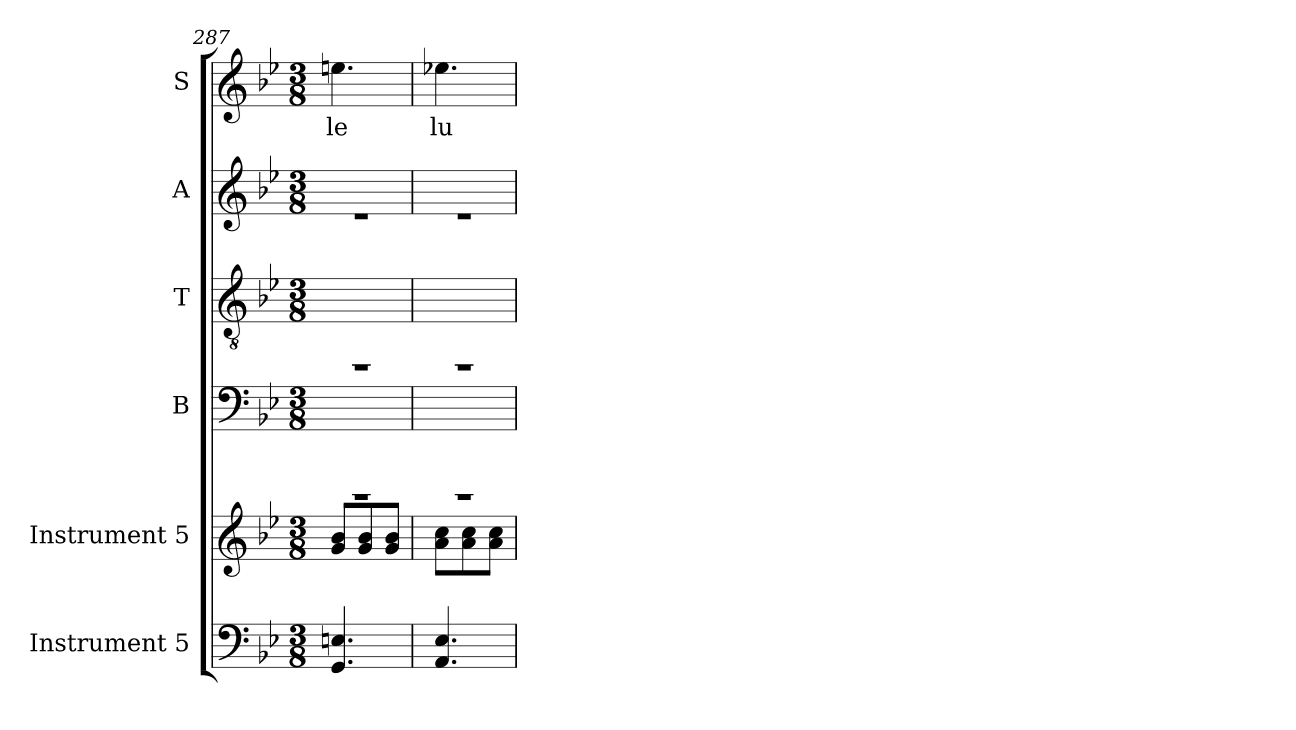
**kern	**kern	**kern	**kern	**kern	**kern	**text
*part6	*part5	*part4	*part3	*part2	*part1	*part1
*staff6	*staff5	*staff4	*staff3	*staff2	*staff1	*staff1
*I"Instrument 5	*I"Instrument 5	*I"B	*I"T	*I"A	*I"S	*
*	*	*I'B	*I'T	*I'A	*I'S	*
*clefF4	*clefG2	*clefF4	*clefGv2	*clefG2	*clefG2	*
*k[b-e-]	*k[b-e-]	*k[b-e-]	*k[b-e-]	*k[b-e-]	*k[b-e-]	*
*B-:	*B-:	*B-:	*B-:	*B-:	*B-:	*
*M3/8	*M3/8	*M3/8	*M3/8	*M3/8	*M3/8	*
=287	=287	=287	=287	=287	=287	=287
!	!	!	!	!	!	!LO:LY:b:cj
4.GG/ 4.En/	8g/ 8b-/L	4.rBBBB	4.rEE	4.re	4.een\	le
.	8g/ 8b-/	.	.	.	.	.
.	8g/ 8b-/J	.	.	.	.	.
=288	=288	=288	=288	=288	=288	=288
!	!	!	!	!	!	!LO:LY:b:cj
4.E-/ 4.AA/	8a\ 8cc\L	4.rBBBB	4.rEE	4.re	4.ee-X\	lu
.	8a\ 8cc\	.	.	.	.	.
.	8a\ 8cc\J	.	.	.	.	.
=	=	=	=	=	=	=
*-	*-	*-	*-	*-	*-	*-
